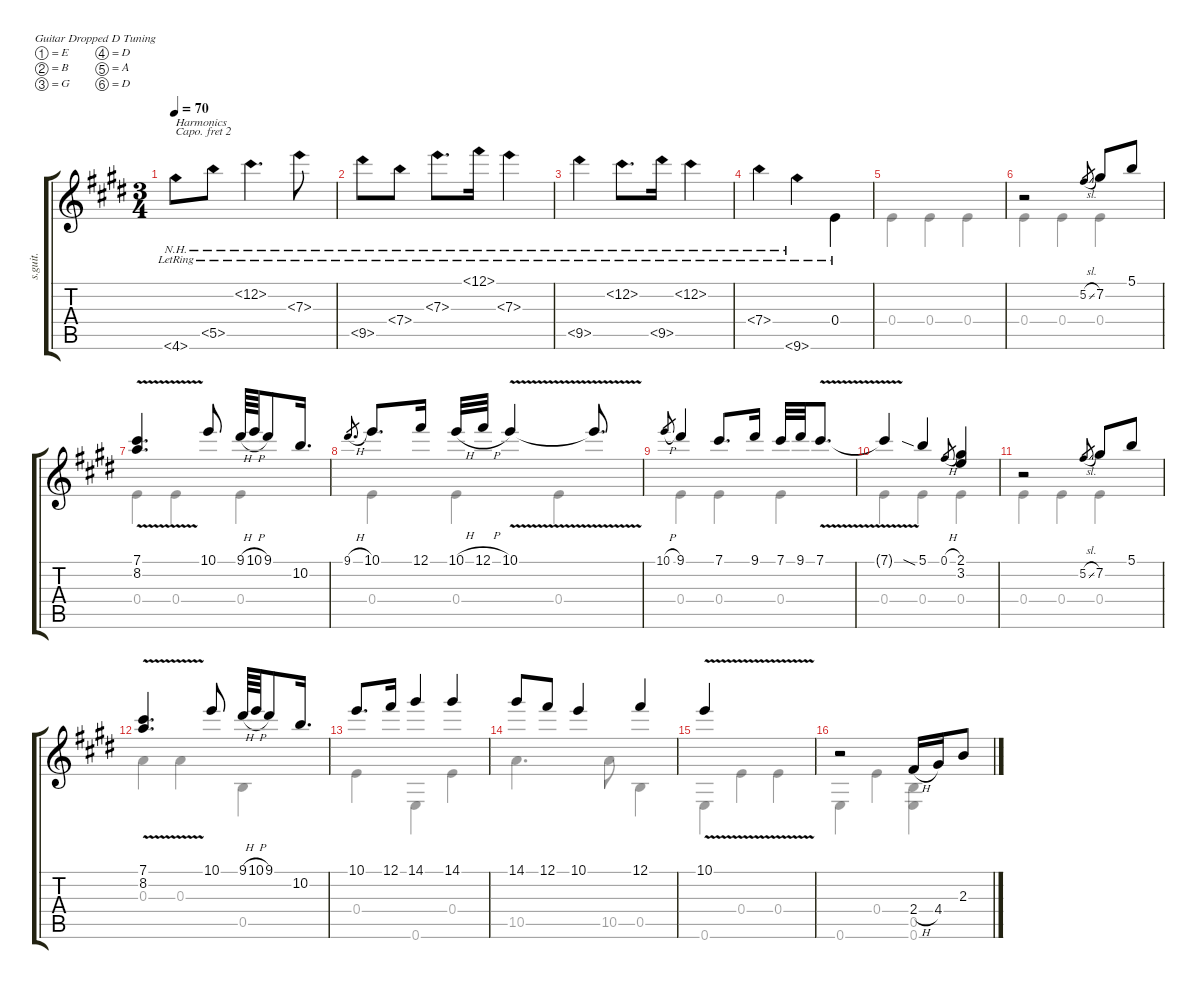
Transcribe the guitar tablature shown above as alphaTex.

\defaultSystemsLayout 4
\hideDynamics
\otherSystemsTrackNameOrientation horizontal
\track ("Steel Guitar" "s.guit.") {instrument acousticguitarsteel}
\staff {score tabs}
\capo 2
\tuning (E4 B3 G3 D3 A2 D2)
\voice
\ts (3 4)
\beaming (8 2 2 2)
\tempo 70
\clef g2
\ks e
4.6{nh lr acc #}.8{txt "Harmonics" dy mf instrument acousticguitarsteel beam Down} 5.5{nh lr acc forcenatural}.8{beam Down} 12.2{nh lr acc #}.4{d beam Down} 7.3{nh lr acc forcenatural}.8{beam Down} |
9.5{nh lr acc #}.8{beam Down} 7.4{nh lr acc forcenatural}.8{beam Down} 7.3{nh lr acc forcenatural}.8{d beam Down} 12.1{nh lr acc #}.16{beam Down} 7.3{nh lr acc forcenatural}.4{beam Down} |
9.5{nh lr acc #}.4{beam Down} 12.2{nh lr acc #}.8{d beam Down} 9.5{nh lr acc #}.16{beam Down} 12.2{nh lr acc #}.4{beam Down} |
7.4{nh lr acc forcenatural}.4{beam Down} 9.6{nh lr acc #}.4{beam Down} 0.4{lr acc forcenatural}.4{beam Down} |
|
r.2{beam Up} 5.2{sl acc #}.8{gr beam Up} 7.2{acc #}.8{beam Up} 5.1{acc forcenatural}.8{beam Up} |
\scale
1.06991 (7.1{v acc #} 8.2{v acc forcenatural}).4{d beam Up} 10.1{acc forcenatural}.8{beam Up} 9.1{h acc #}.64{beam Up} 10.1{h acc forcenatural}.64{beam Up} 9.1{acc #}.8{beam Up} 10.2{acc forcenatural}.16{d beam Up} |
\scale
0.930095 9.1{h acc #}.8{d gr beam Up} 10.1{acc forcenatural}.8{d beam Up} 12.1{acc #}.16{beam Up} 10.1{h acc forcenatural}.32{beam Up} 12.1{h acc #}.32{beam Up} 10.1{v acc forcenatural}.4{beam Up} 10.1{t acc forcenatural}.8{d beam Up} |
\scale
1.06991 10.1{h acc forcenatural}.8{gr beam Up} 9.1{acc #}.4{beam Up} 7.1{acc #}.8{d beam Up} 9.1{acc #}.16{beam Up} 7.1{acc #}.32{beam Up} 9.1{acc #}.32{beam Up} 7.1{v acc #}.8{d beam Up} |
\scale
0.930095 7.1{v t acc #}.4{beam Up} 5.1{sia acc forcenatural}.4{beam Up} 0.1{h acc #}.8{gr beam Up} (2.1{acc #} 3.2{acc forcenatural}).4{beam Up} |
\scale
1.06991 r.2{beam Up} 5.2{sl acc #}.8{gr beam Up} 7.2{acc #}.8{beam Up} 5.1{acc forcenatural}.8{beam Up} |
\scale
0.930095 (7.1{v acc #} 8.2{v acc forcenatural}).4{d beam Up} 10.1{acc forcenatural}.8{beam Up} 9.1{h acc #}.64{beam Up} 10.1{h acc forcenatural}.64{beam Up} 9.1{acc #}.8{beam Up} 10.2{acc forcenatural}.16{d beam Up} |
\scale
1.13981 10.1{acc forcenatural}.8{d beam Up} 12.1{acc #}.16{beam Up} 14.1{acc #}.4{beam Up} 14.1{acc #}.4{beam Up} |
\scale
0.930095 14.1{acc #}.8{beam Up} 12.1{acc #}.8{beam Up} 10.1{acc forcenatural}.4{beam Up} 12.1{acc #}.4{beam Up} |
\scale
0.930095 10.1{v acc forcenatural}.4{beam Up} |
\scale
1.13981 r.2{beam Up} 2.4{h acc #}.16{beam Up} 4.4{acc #}.16{beam Up} 2.3{acc forcenatural}.8{beam Up}
\voice
\clef g2
\ottava regular
\simile none
\ks e
|
|
|
|
0.4{acc forcenatural}.4{beam Down} 0.4{acc forcenatural}.4{beam Down} 0.4{acc forcenatural}.4{beam Down} |
0.4{acc forcenatural}.4{beam Down} 0.4{acc forcenatural}.4{beam Down} 0.4{acc forcenatural}.4{beam Down} |
\scale
1.06991 0.4{acc forcenatural}.4{beam Down} 0.4{acc forcenatural}.4{beam Down} 0.4{acc forcenatural}.4{beam Down} |
\scale
0.930095 0.4{acc forcenatural}.4{beam Down} 0.4{acc forcenatural}.4{beam Down} 0.4{acc forcenatural}.4{beam Down} |
\scale
1.06991 0.4{acc forcenatural}.4{beam Down} 0.4{acc forcenatural}.4{beam Down} 0.4{acc forcenatural}.4{beam Down} |
\scale
0.930095 0.4{acc forcenatural}.4{beam Down} 0.4{acc forcenatural}.4{beam Down} 0.4{acc forcenatural}.4{beam Down} |
\scale
1.06991 0.4{acc forcenatural}.4{beam Down} 0.4{acc forcenatural}.4{beam Down} 0.4{acc forcenatural}.4{beam Down} |
\scale
0.930095 0.3{acc forcenatural}.4{beam Down} 0.3{acc forcenatural}.4{beam Down} 0.5{acc forcenatural}.4{beam Down} |
\scale
1.13981 0.4{acc forcenatural}.4{beam Down} 0.6{acc forcenatural}.4{beam Down} 0.4{acc forcenatural}.4{beam Down} |
\scale
0.930095 10.5{acc forcenatural}.4{d beam Down} 10.5{acc forcenatural}.8{beam Down} 0.5{acc forcenatural}.4{beam Down} |
\scale
0.930095 0.6{acc forcenatural}.4{beam Down} 0.4{acc forcenatural}.4{beam Down} 0.4{acc forcenatural}.4{beam Down} |
\scale
1.13981 0.6{acc forcenatural}.4{beam Down} 0.4{acc forcenatural}.4{beam Down} (0.6{acc forcenatural} 0.5{acc forcenatural}).4{beam Down}
